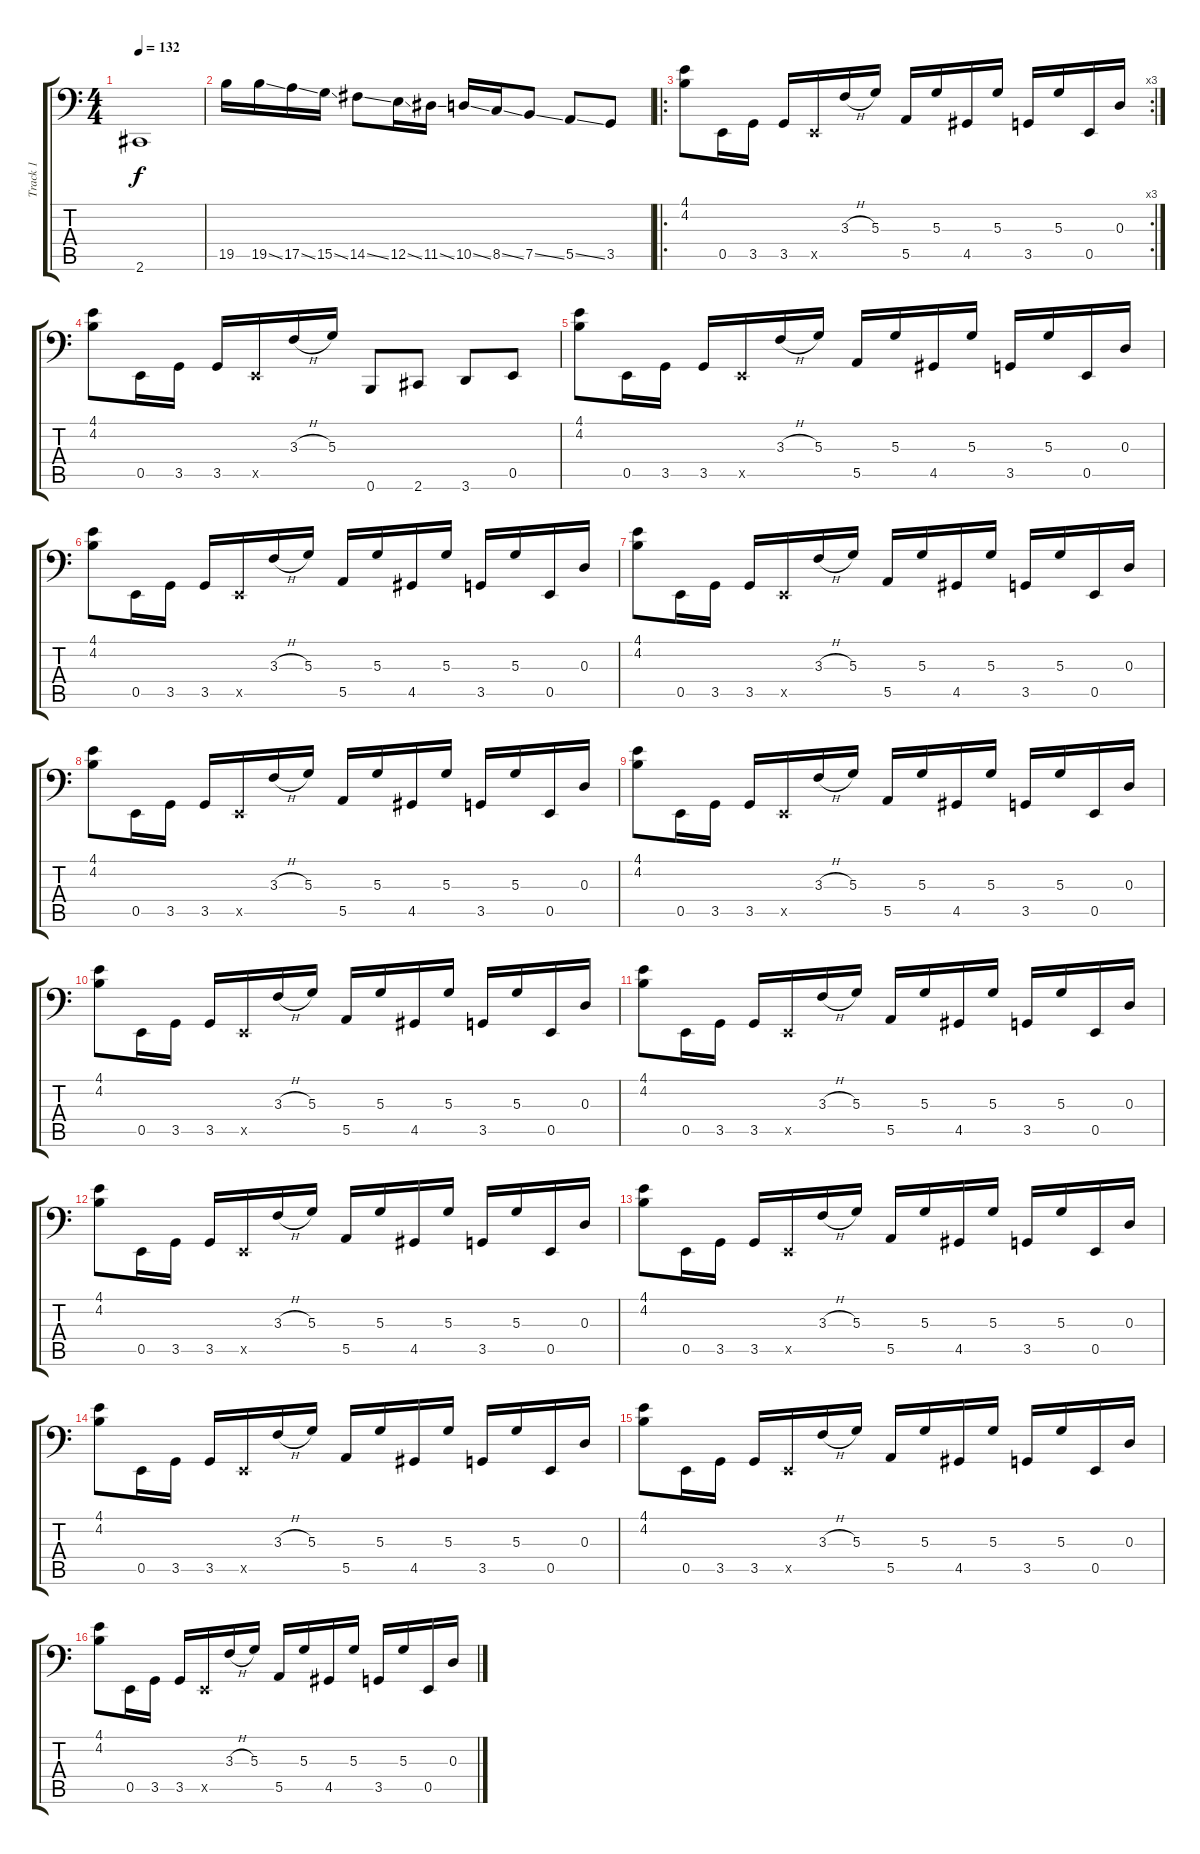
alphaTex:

\track ("Track 1" "Track 1") {instrument slapbass1}
\staff {score tabs}
\tuning (C3 G2 D2 A1 E1 B0) {hide}
\ts (4 4)
\tempo 132
\clef f4
\ks c
2.6.1{dy f} |
19.5.16 19.5{ss}.16 17.5{ss}.16 15.5{ss}.16 14.5{ss}.8 12.5{ss}.16 11.5{ss}.16 10.5{ss}.16 8.5{ss}.16 7.5{ss}.8 5.5{ss}.8 3.5.8 |
\ro
\rc 3
(4.1 4.2).8 0.5.16 3.5.16 3.5.16 0.5{x}.16 3.3{h}.16 5.3.16 5.5.16 5.3.16 4.5.16 5.3.16 3.5.16 5.3.16 0.5.16 0.3.16 |
(4.1 4.2).8 0.5.16 3.5.16 3.5.16 0.5{x}.16 3.3{h}.16 5.3.16 0.6.8 2.6.8 3.6.8 0.5.8 |
(4.1 4.2).8 0.5.16 3.5.16 3.5.16 0.5{x}.16 3.3{h}.16 5.3.16 5.5.16 5.3.16 4.5.16 5.3.16 3.5.16 5.3.16 0.5.16 0.3.16 |
(4.1 4.2).8 0.5.16 3.5.16 3.5.16 0.5{x}.16 3.3{h}.16 5.3.16 5.5.16 5.3.16 4.5.16 5.3.16 3.5.16 5.3.16 0.5.16 0.3.16 |
(4.1 4.2).8 0.5.16 3.5.16 3.5.16 0.5{x}.16 3.3{h}.16 5.3.16 5.5.16 5.3.16 4.5.16 5.3.16 3.5.16 5.3.16 0.5.16 0.3.16 |
(4.1 4.2).8 0.5.16 3.5.16 3.5.16 0.5{x}.16 3.3{h}.16 5.3.16 5.5.16 5.3.16 4.5.16 5.3.16 3.5.16 5.3.16 0.5.16 0.3.16 |
(4.1 4.2).8 0.5.16 3.5.16 3.5.16 0.5{x}.16 3.3{h}.16 5.3.16 5.5.16 5.3.16 4.5.16 5.3.16 3.5.16 5.3.16 0.5.16 0.3.16 |
(4.1 4.2).8 0.5.16 3.5.16 3.5.16 0.5{x}.16 3.3{h}.16 5.3.16 5.5.16 5.3.16 4.5.16 5.3.16 3.5.16 5.3.16 0.5.16 0.3.16 |
(4.1 4.2).8 0.5.16 3.5.16 3.5.16 0.5{x}.16 3.3{h}.16 5.3.16 5.5.16 5.3.16 4.5.16 5.3.16 3.5.16 5.3.16 0.5.16 0.3.16 |
(4.1 4.2).8 0.5.16 3.5.16 3.5.16 0.5{x}.16 3.3{h}.16 5.3.16 5.5.16 5.3.16 4.5.16 5.3.16 3.5.16 5.3.16 0.5.16 0.3.16 |
(4.1 4.2).8 0.5.16 3.5.16 3.5.16 0.5{x}.16 3.3{h}.16 5.3.16 5.5.16 5.3.16 4.5.16 5.3.16 3.5.16 5.3.16 0.5.16 0.3.16 |
(4.1 4.2).8 0.5.16 3.5.16 3.5.16 0.5{x}.16 3.3{h}.16 5.3.16 5.5.16 5.3.16 4.5.16 5.3.16 3.5.16 5.3.16 0.5.16 0.3.16 |
(4.1 4.2).8 0.5.16 3.5.16 3.5.16 0.5{x}.16 3.3{h}.16 5.3.16 5.5.16 5.3.16 4.5.16 5.3.16 3.5.16 5.3.16 0.5.16 0.3.16 |
(4.1 4.2).8 0.5.16 3.5.16 3.5.16 0.5{x}.16 3.3{h}.16 5.3.16 5.5.16 5.3.16 4.5.16 5.3.16 3.5.16 5.3.16 0.5.16 0.3.16
